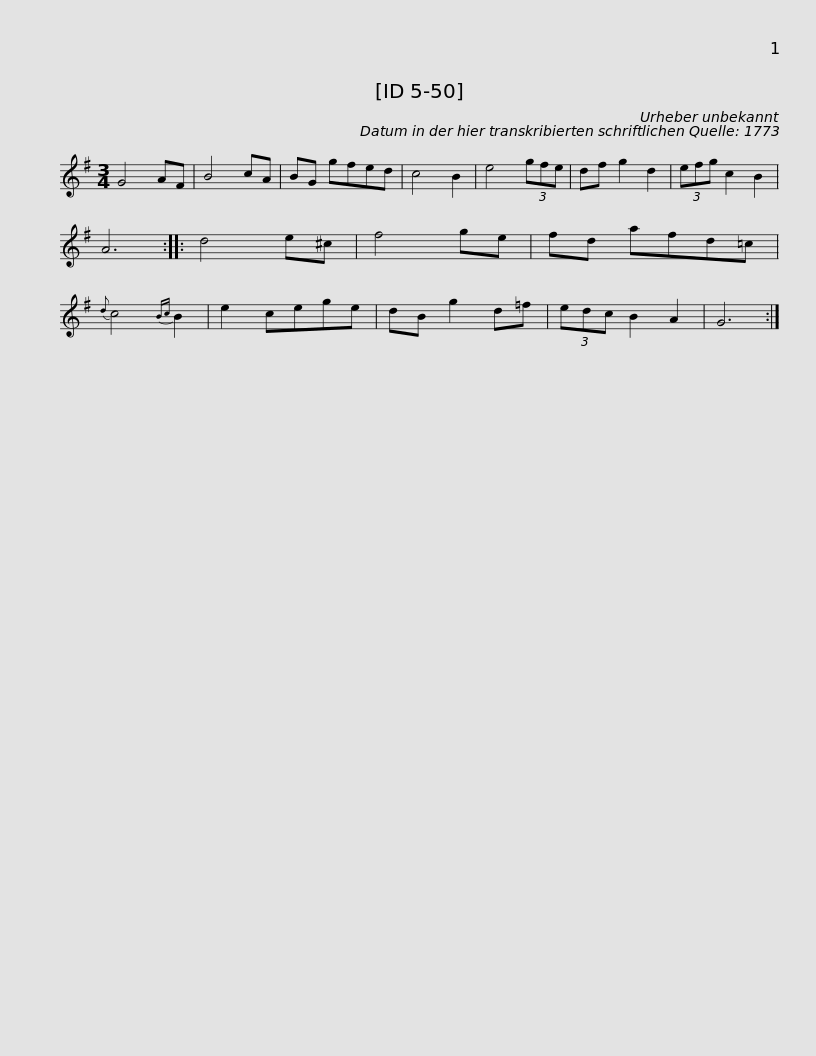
X:1
L:1/8
M:3/4
I:linebreak $
K:G
V:1 treble
V:1
 G4 AF | B4 cA | BG gfed | c4 B2 | e4 (3gfe | %5
 df g2 d2 | (3efg c2 B2 | A6 :: d4 e^c | f4 ge |$ %10
 fd afd=c |{d} c4{Bc} B2 | e2 cege | dB g2 d=f | (3edc B2 A2 | %15
 G6 :| %16
